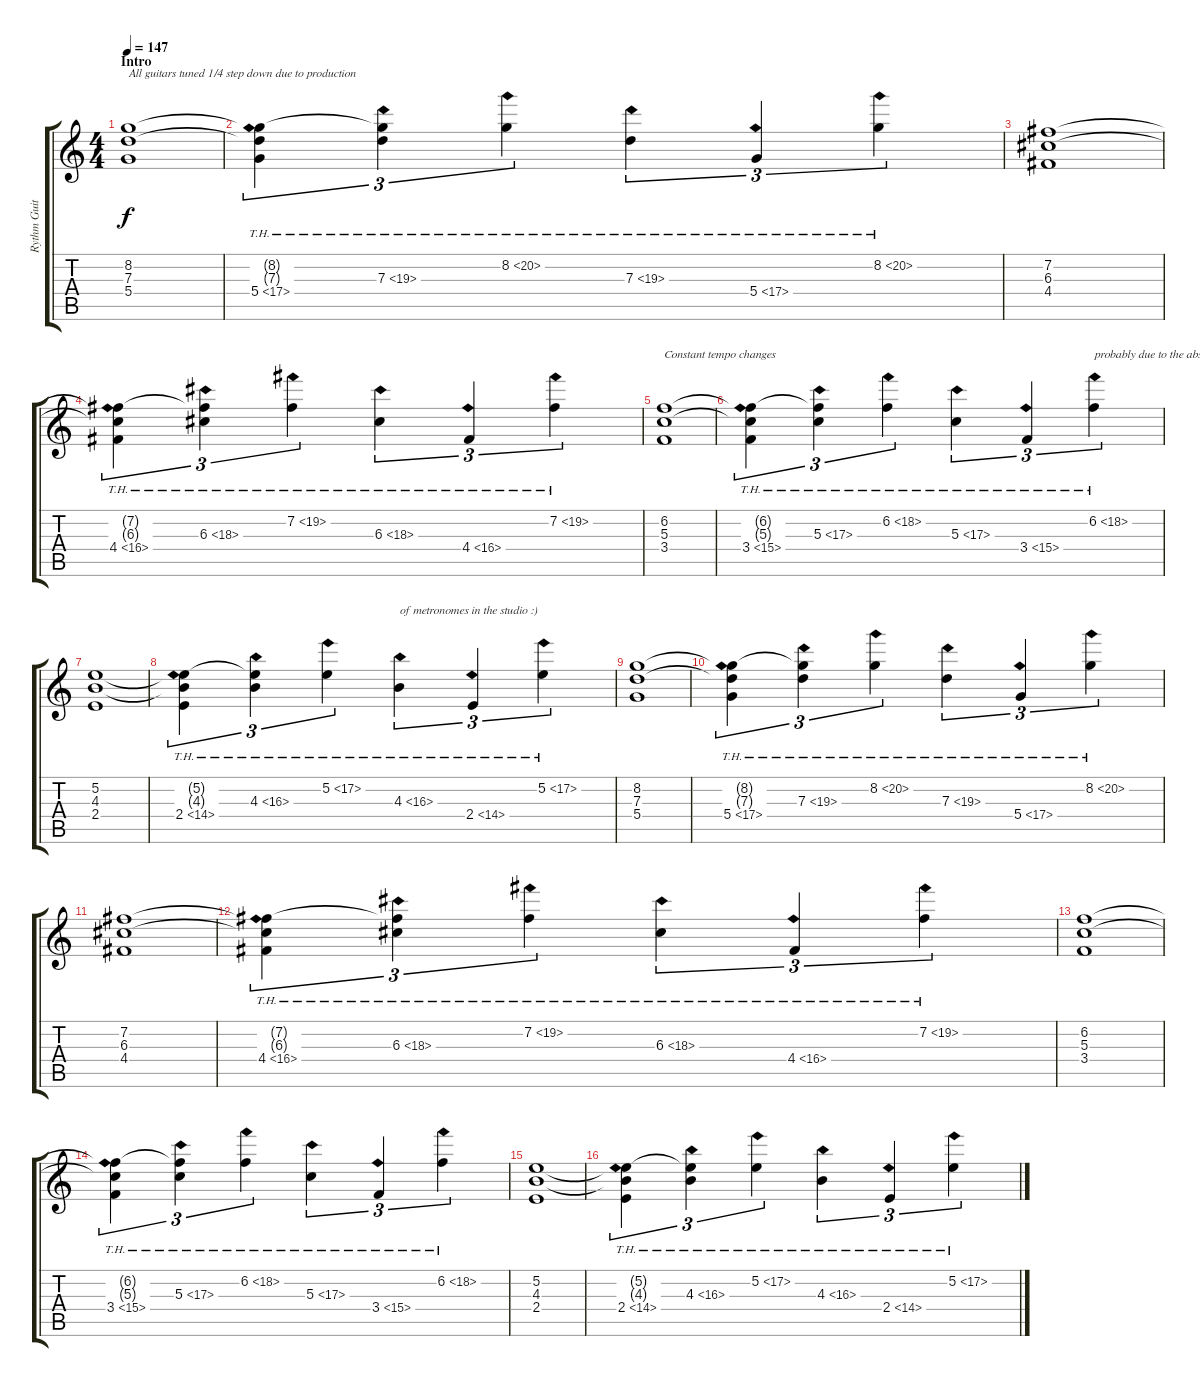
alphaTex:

\track ("Rythm Guitar (Dave Mustaine)" "Rythm Guit") {instrument distortionguitar}
\staff {score tabs}
\tuning (E4 B3 G3 D3 A2 E2) {hide}
\ts (4 4)
\section ("" "Intro")
\tempo 147
\clef g2
\ks c
(8.2 7.3 5.4).1{txt "All guitars tuned 1/4 step down due to production" dy f instrument distortionguitar} |
(8.2{t} 7.3{t} 5.4{th 12}).4{tu (3 2)} (8.2{t} 7.3{th 12}).4{tu (3 2)} 8.2{th 12}.4{tu (3 2)} 7.3{th 12}.4{tu (3 2)} 5.4{th 12}.4{tu (3 2)} 8.2{th 12}.4{tu (3 2)} |
(7.2 6.3 4.4).1 |
(7.2{t} 6.3{t} 4.4{th 12}).4{tu (3 2)} (7.2{t} 6.3{th 12}).4{tu (3 2)} 7.2{th 12}.4{tu (3 2)} 6.3{th 12}.4{tu (3 2)} 4.4{th 12}.4{tu (3 2)} 7.2{th 12}.4{tu (3 2)} |
(6.2 5.3 3.4).1{txt "Constant tempo changes"} |
(6.2{t} 5.3{t} 3.4{th 12}).4{tu (3 2)} (6.2{t} 5.3{th 12}).4{tu (3 2)} 6.2{th 12}.4{tu (3 2)} 5.3{th 12}.4{tu (3 2)} 3.4{th 12}.4{tu (3 2)} 6.2{th 12}.4{tu (3 2) txt "probably due to the absence"} |
(5.2 4.3 2.4).1 |
(5.2{t} 4.3{t} 2.4{th 12}).4{tu (3 2)} (5.2{t} 4.3{th 12}).4{tu (3 2)} 5.2{th 12}.4{tu (3 2)} 4.3{th 12}.4{tu (3 2) txt "of metronomes in the studio :)"} 2.4{th 12}.4{tu (3 2)} 5.2{th 12}.4{tu (3 2)} |
(8.2 7.3 5.4).1 |
(8.2{t} 7.3{t} 5.4{th 12}).4{tu (3 2)} (8.2{t} 7.3{th 12}).4{tu (3 2)} 8.2{th 12}.4{tu (3 2)} 7.3{th 12}.4{tu (3 2)} 5.4{th 12}.4{tu (3 2)} 8.2{th 12}.4{tu (3 2)} |
(7.2 6.3 4.4).1 |
(7.2{t} 6.3{t} 4.4{th 12}).4{tu (3 2)} (7.2{t} 6.3{th 12}).4{tu (3 2)} 7.2{th 12}.4{tu (3 2)} 6.3{th 12}.4{tu (3 2)} 4.4{th 12}.4{tu (3 2)} 7.2{th 12}.4{tu (3 2)} |
(6.2 5.3 3.4).1 |
(6.2{t} 5.3{t} 3.4{th 12}).4{tu (3 2)} (6.2{t} 5.3{th 12}).4{tu (3 2)} 6.2{th 12}.4{tu (3 2)} 5.3{th 12}.4{tu (3 2)} 3.4{th 12}.4{tu (3 2)} 6.2{th 12}.4{tu (3 2)} |
(5.2 4.3 2.4).1 |
(5.2{t} 4.3{t} 2.4{th 12}).4{tu (3 2)} (5.2{t} 4.3{th 12}).4{tu (3 2)} 5.2{th 12}.4{tu (3 2)} 4.3{th 12}.4{tu (3 2)} 2.4{th 12}.4{tu (3 2)} 5.2{th 12}.4{tu (3 2)}
